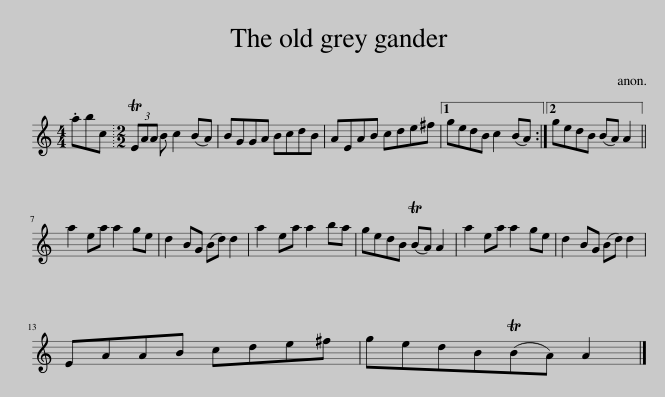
X:1
L:1/8
M:4/4
I:linebreak $
K:C
V:1 treble
V:1
 .abc |[M:2/2] (3TEAA B c2 (BA) | BGGA BcdB | AEAB cde^f |1 gedB c2 (BA) :|2 %5
 gedB (BA) A2 ||$ a2 ea a2 ge | d2 BG (Bd) d2 | a2 ea a2 ba | gedB (TBA) A2 | %10
 a2 ea a2 ge | d2 BG (Bd) d2 |$ EAAB cde^f | gedB(TBA) A2 |] %14
